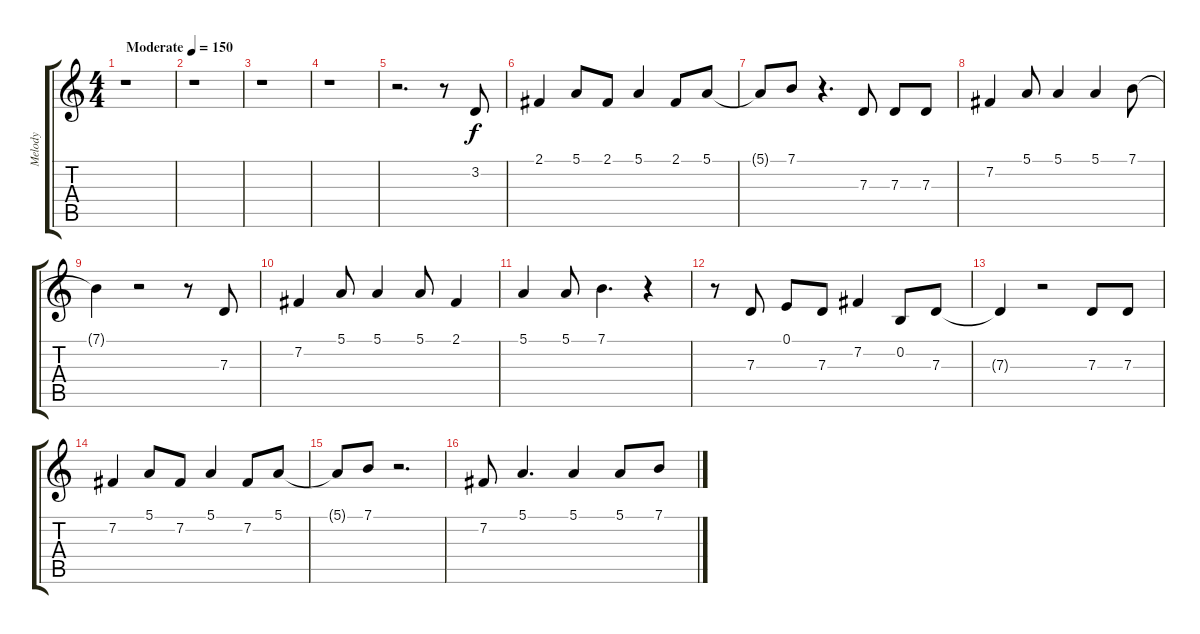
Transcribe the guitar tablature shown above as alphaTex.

\track ("Melody" "Melody") {instrument harmonica}
\staff {score tabs}
\tuning (E4 B3 G3 D3 A2 E2) {hide}
\ts (4 4)
\tempo (150 "Moderate")
\clef g2
\ks c
r.1{dy f instrument harmonica} |
r.1 |
r.1 |
r.1 |
r.2{d} r.8 3.2.8 |
2.1.4 5.1.8 2.1.8 5.1.4 2.1.8 5.1.8 |
5.1{t}.8 7.1.8 r.4{d} 7.3.8 7.3.8 7.3.8 |
7.2.4 5.1.8 5.1.4 5.1.4 7.1.8 |
7.1{t}.4 r.2 r.8 7.3.8 |
7.2.4 5.1.8 5.1.4 5.1.8 2.1.4 |
5.1.4 5.1.8 7.1.4{d} r.4 |
r.8 7.3.8 0.1.8 7.3.8 7.2.4 0.2.8 7.3.8 |
7.3{t}.4 r.2 7.3.8 7.3.8 |
7.2.4 5.1.8 7.2.8 5.1.4 7.2.8 5.1.8 |
5.1{t}.8 7.1.8 r.2{d} |
7.2.8 5.1.4{d} 5.1.4 5.1.8 7.1.8
